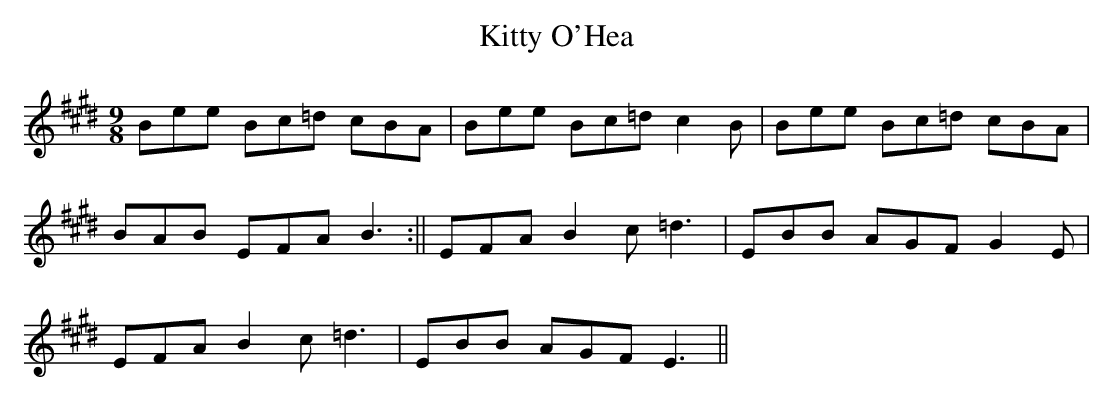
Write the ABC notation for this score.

X:1
T:Kitty O'Hea
M:9/8
L:1/8
K:E
Bee Bc=d cBA | Bee Bc=d c2B | Bee Bc=d cBA |
BAB EFA B3 :||EFA B2c =d3 | EBB AGF G2E |
EFA B2c =d3 | EBB AGF E3 ||
